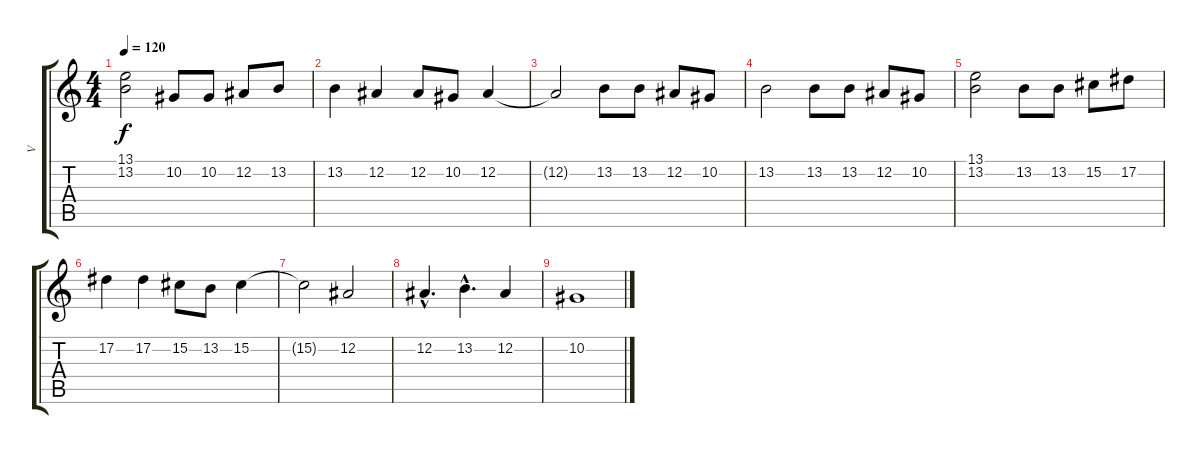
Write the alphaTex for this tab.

\track ("V" "V") {instrument oboe}
\staff {score tabs}
\tuning (Eb4 Bb3 Gb3 Db3 Ab2 Eb2) {hide}
\ts (4 4)
\tempo 120
\clef g2
\ks c
(13.1 13.2).2{dy f} 10.2.8 10.2.8 12.2.8 13.2.8 |
13.2.4 12.2.4 12.2.8 10.2.8 12.2.4 |
12.2{t}.2 13.2.8 13.2.8 12.2.8 10.2.8 |
13.2.2 13.2.8 13.2.8 12.2.8 10.2.8 |
(13.1 13.2).2 13.2.8 13.2.8 15.2.8 17.2.8 |
17.2.4 17.2.4 15.2.8 13.2.8 15.2.4 |
15.2{t}.2 12.2.2 |
12.2{hac}.4{d} 13.2{hac}.4{d} 12.2.4 |
10.2.1
